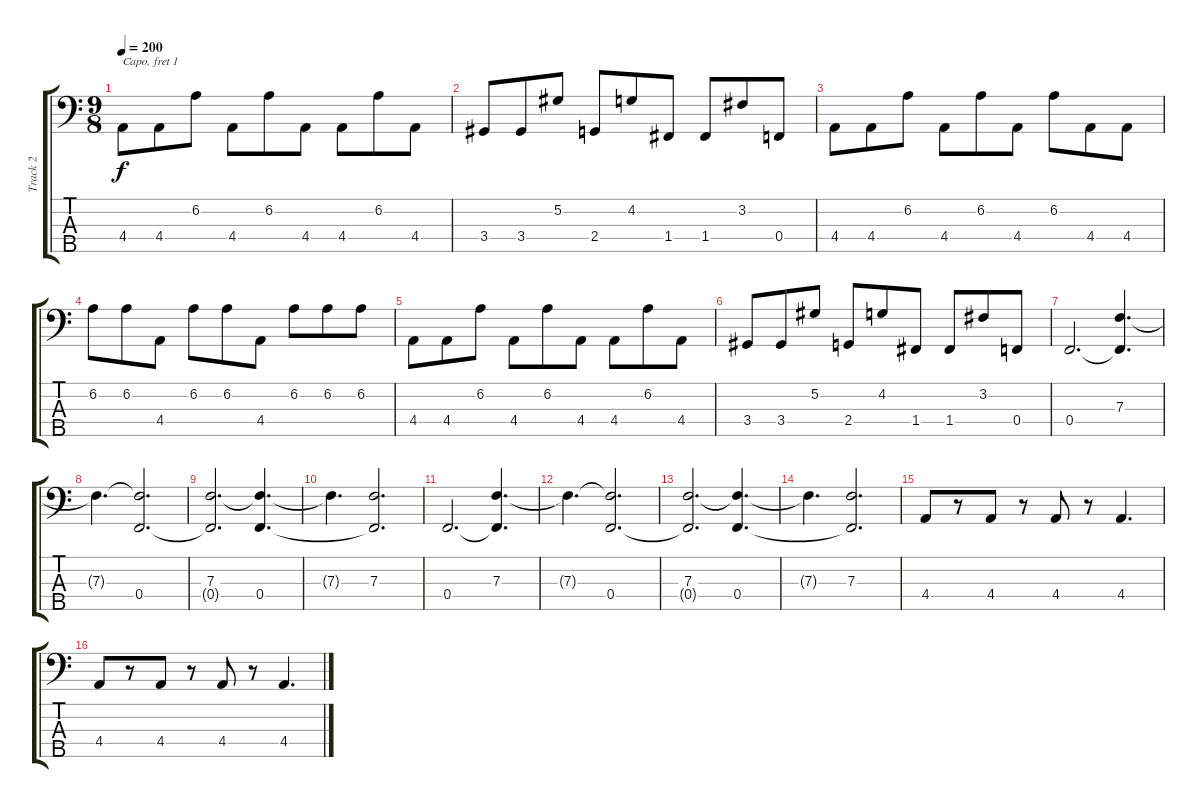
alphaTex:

\track ("Track 2" "Track 2") {instrument electricbassfinger}
\staff {score tabs}
\capo 1
\tuning (G2 D2 A1 E1 B0) {hide}
\ts (9 8)
\tempo 200
\clef f4
\ks c
4.4.8{dy f} 4.4.8 6.2.8 4.4.8 6.2.8 4.4.8 4.4.8 6.2.8 4.4.8 |
3.4.8 3.4.8 5.2.8 2.4.8 4.2.8 1.4.8 1.4.8 3.2.8 0.4.8 |
4.4.8 4.4.8 6.2.8 4.4.8 6.2.8 4.4.8 6.2.8 4.4.8 4.4.8 |
6.2.8 6.2.8 4.4.8 6.2.8 6.2.8 4.4.8 6.2.8 6.2.8 6.2.8 |
4.4.8 4.4.8 6.2.8 4.4.8 6.2.8 4.4.8 4.4.8 6.2.8 4.4.8 |
3.4.8 3.4.8 5.2.8 2.4.8 4.2.8 1.4.8 1.4.8 3.2.8 0.4.8 |
0.4.2{d} (7.3 0.4{t}).4{d} |
7.3{t}.4{d} (7.3{t} 0.4).2{d} |
(7.3 0.4{t}).2{d} (7.3{t} 0.4).4{d} |
7.3{t}.4{d} (7.3 0.4{t}).2{d} |
0.4.2{d} (7.3 0.4{t}).4{d} |
7.3{t}.4{d} (7.3{t} 0.4).2{d} |
(7.3 0.4{t}).2{d} (7.3{t} 0.4).4{d} |
7.3{t}.4{d} (7.3 0.4{t}).2{d} |
4.4.8 r.8 4.4.8 r.8 4.4.8 r.8 4.4.4{d} |
4.4.8 r.8 4.4.8 r.8 4.4.8 r.8 4.4.4{d}
